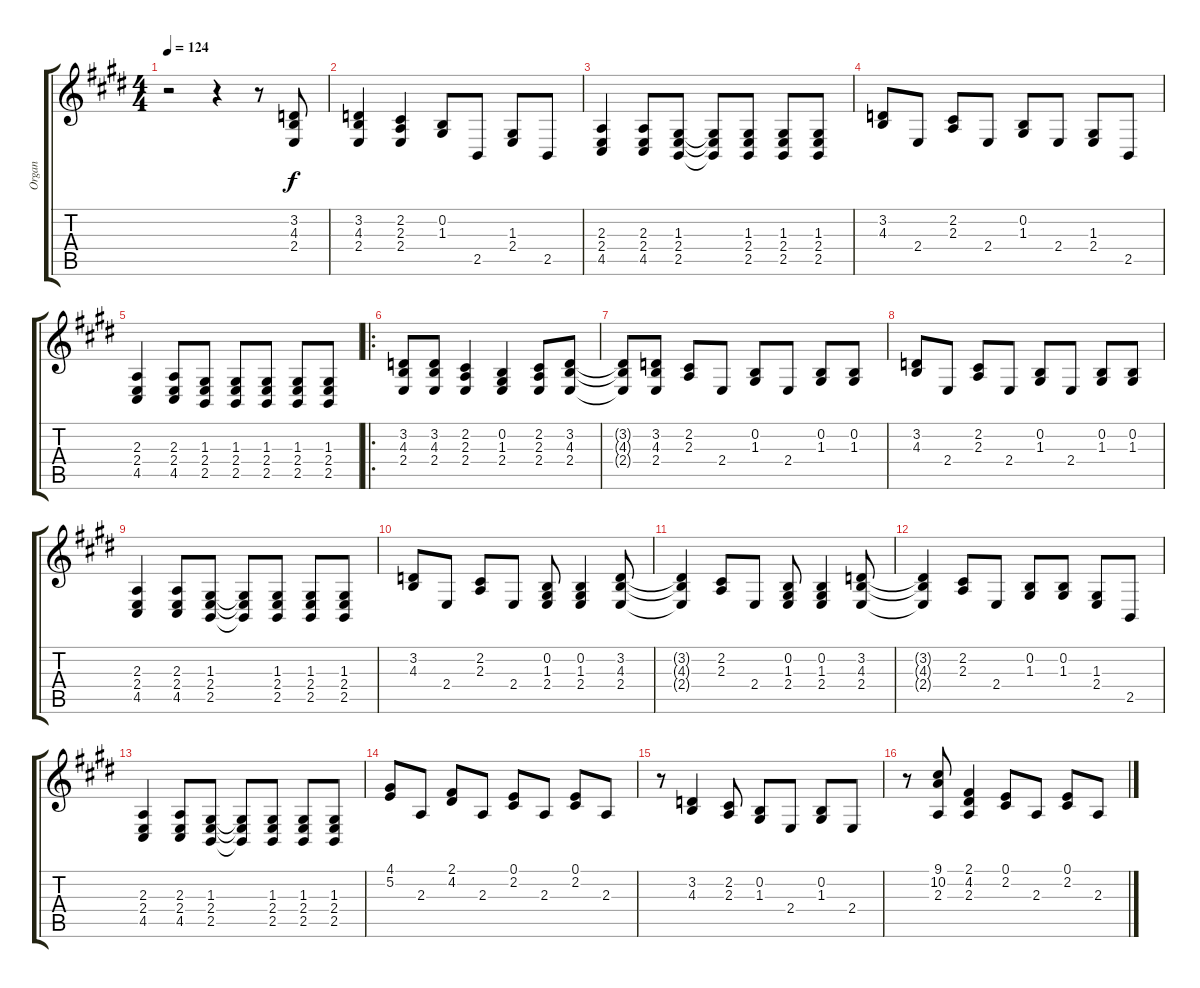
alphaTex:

\track ("Organ" "Organ") {instrument electricpiano1}
\staff {score tabs}
\tuning (E4 B3 G3 D3 A2 E2) {hide}
\ts (4 4)
\tempo 124
\clef g2
\ks e
r.2{dy f instrument electricpiano1} r.4 r.8 (3.2 4.3 2.4).8 |
(3.2 4.3 2.4).4 (2.2 2.3 2.4).4 (0.2 1.3).8 2.5.8 (1.3 2.4).8 2.5.8 |
(2.3 2.4 4.5).4 (2.3 2.4 4.5).8 (1.3 2.4 2.5).8 (1.3{t} 2.4{t} 2.5{t}).8 (1.3 2.4 2.5).8 (1.3 2.4 2.5).8 (1.3 2.4 2.5).8 |
(3.2 4.3).8 2.4.8 (2.2 2.3).8 2.4.8 (0.2 1.3).8 2.4.8 (1.3 2.4).8 2.5.8 |
(2.3 2.4 4.5).4 (2.3 2.4 4.5).8 (1.3 2.4 2.5).8 (1.3 2.4 2.5).8 (1.3 2.4 2.5).8 (1.3 2.4 2.5).8 (1.3 2.4 2.5).8 |
\ro
(3.2 4.3 2.4).8 (3.2 4.3 2.4).8 (2.2 2.3 2.4).4 (0.2 1.3 2.4).4 (2.2 2.3 2.4).8 (3.2 4.3 2.4).8 |
(3.2{t} 4.3{t} 2.4{t}).8 (3.2 4.3 2.4).8 (2.2 2.3).8 2.4.8 (0.2 1.3).8 2.4.8 (0.2 1.3).8 (0.2 1.3).8 |
(3.2 4.3).8 2.4.8 (2.2 2.3).8 2.4.8 (0.2 1.3).8 2.4.8 (0.2 1.3).8 (0.2 1.3).8 |
(2.3 2.4 4.5).4 (2.3 2.4 4.5).8 (1.3 2.4 2.5).8 (1.3{t} 2.4{t} 2.5{t}).8 (1.3 2.4 2.5).8 (1.3 2.4 2.5).8 (1.3 2.4 2.5).8 |
(3.2 4.3).8 2.4.8 (2.2 2.3).8 2.4.8 (0.2 1.3 2.4).8 (0.2 1.3 2.4).4 (3.2 4.3 2.4).8 |
(3.2{t} 4.3{t} 2.4{t}).4 (2.2 2.3).8 2.4.8 (0.2 1.3 2.4).8 (0.2 1.3 2.4).4 (3.2 4.3 2.4).8 |
(3.2{t} 4.3{t} 2.4{t}).4 (2.2 2.3).8 2.4.8 (0.2 1.3).8 (0.2 1.3).8 (1.3 2.4).8 2.5.8 |
(2.3 2.4 4.5).4 (2.3 2.4 4.5).8 (1.3 2.4 2.5).8 (1.3{t} 2.4{t} 2.5{t}).8 (1.3 2.4 2.5).8 (1.3 2.4 2.5).8 (1.3 2.4 2.5).8 |
(4.1 5.2).8 2.3.8 (2.1 4.2).8 2.3.8 (0.1 2.2).8 2.3.8 (0.1 2.2).8 2.3.8 |
r.8 (3.2 4.3).4 (2.2 2.3).8 (0.2 1.3).8 2.4.8 (0.2 1.3).8 2.4.8 |
r.8 (9.1 10.2 2.3).8 (2.1 4.2 2.3).4 (0.1 2.2).8 2.3.8 (0.1 2.2).8 2.3.8
